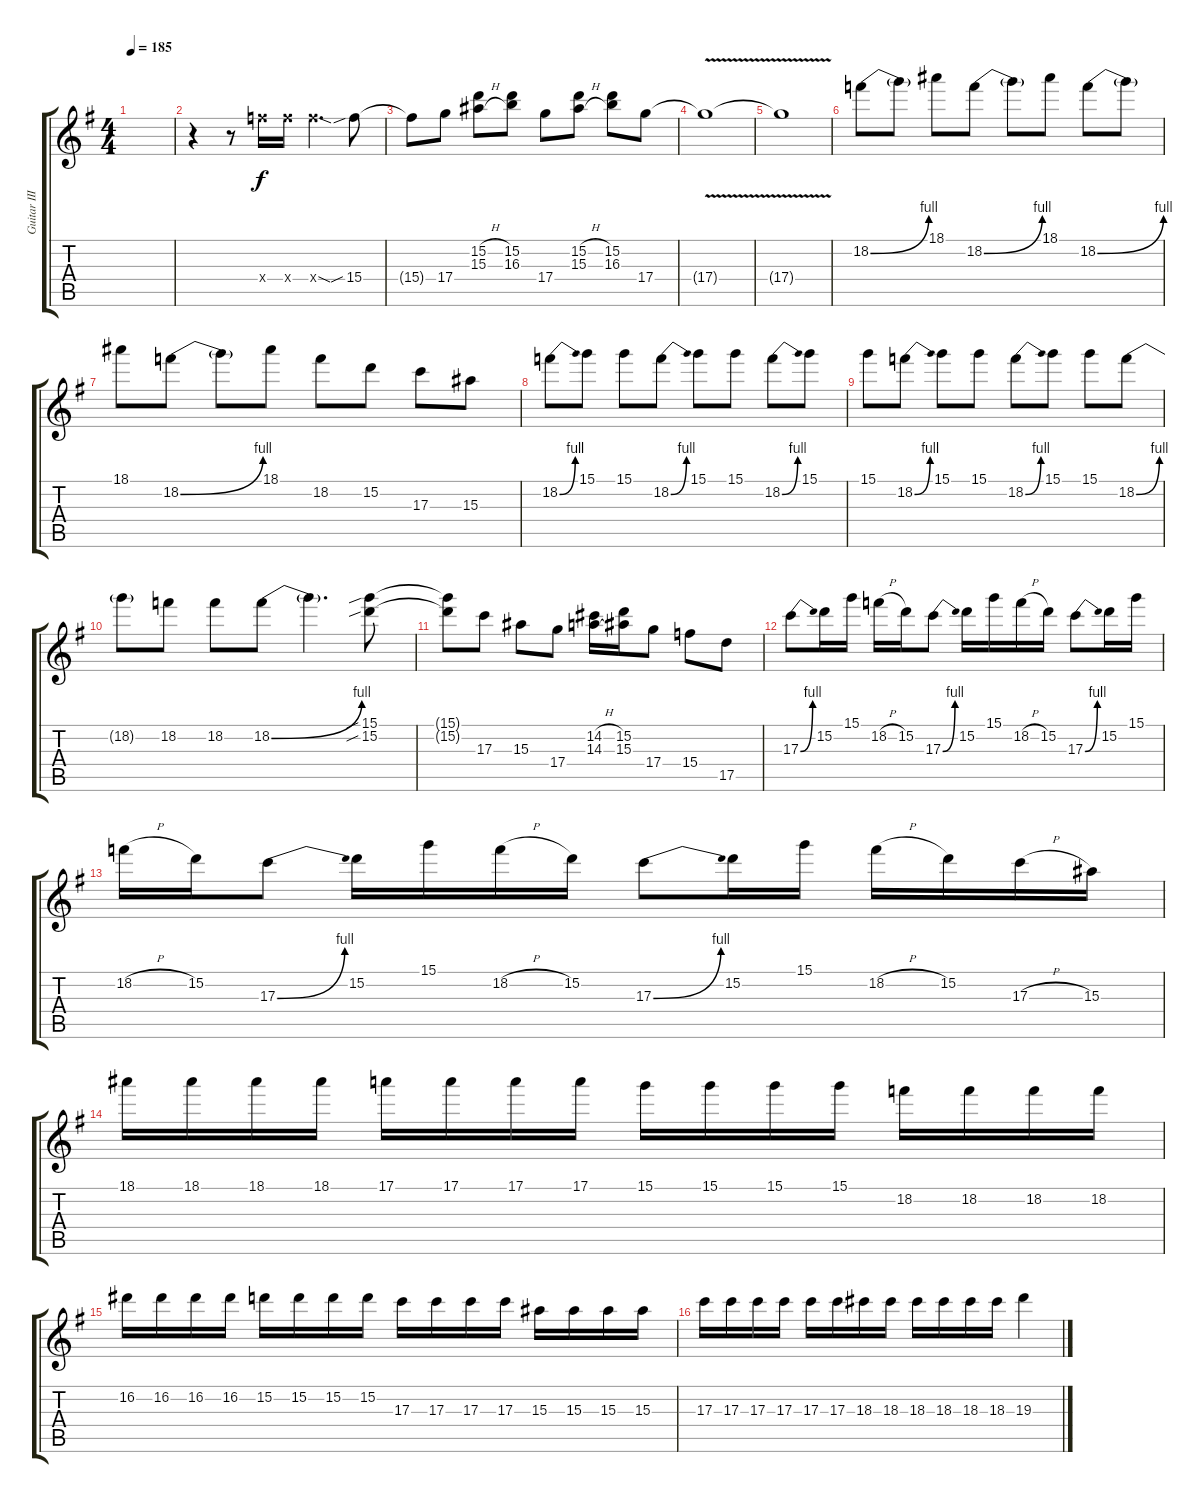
\track ("Guitar III" "Guitar III") {instrument distortionguitar}
\staff {score tabs}
\tuning (E4 B3 G3 D3 A2 E2) {hide}
\ts (4 4)
\tempo 185
\clef g2
\ks g
|
r.4 r.8 15.4{x}.16{volume 16 balance 8} 15.4{x}.16 15.4{sod x}.4{d} 15.4{sib}.8 |
15.4{t}.8 17.4.8 (15.2{h} 15.3{h}).8 (15.2 16.3).8 17.4.8 (15.2{h} 15.3{h}).8 (15.2 16.3).8 17.4.8 |
17.4{v t}.1 |
17.4{v t}.1 |
18.2{be (bend 0 0 60 4)}.8 18.2{t}.8 18.1.8 18.2{be (bend 0 0 60 4)}.8 18.2{t}.8 18.1.8 18.2{be (bend 0 0 60 4)}.8 18.2{t}.8 |
18.1.8 18.2{be (bend 0 0 60 4)}.8 18.2{t}.8 18.1.8 18.2.8 15.2.8 17.3.8 15.3.8 |
18.2{be (bend 0 0 60 4)}.8 15.1.8 15.1.8 18.2{be (bend 0 0 60 4)}.8 15.1.8 15.1.8 18.2{be (bend 0 0 60 4)}.8 15.1.8 |
15.1.8 18.2{be (bend 0 0 60 4)}.8 15.1.8 15.1.8 18.2{be (bend 0 0 60 4)}.8 15.1.8 15.1.8 18.2{be (bend 0 0 60 4)}.8 |
18.2{t}.8 18.2.8 18.2.8 18.2{be (bend 0 0 60 4)}.8 18.2{t}.4{d} (15.1{sib} 15.2{sib}).8 |
(15.1{t} 15.2{t}).8 17.3.8 15.3.8 17.4.8 (14.2{h} 14.3{h}).16 (15.2 15.3).16 17.4.8 15.4.8 17.5.8 |
17.3{be (bend 0 0 60 4)}.8 15.2.16 15.1.16 18.2{h}.16 15.2.16 17.3{be (bend 0 0 60 4)}.8 15.2.16 15.1.16 18.2{h}.16 15.2.16 17.3{be (bend 0 0 60 4)}.8 15.2.16 15.1.16 |
18.2{h}.16 15.2.16 17.3{be (bend 0 0 60 4)}.8 15.2.16 15.1.16 18.2{h}.16 15.2.16 17.3{be (bend 0 0 60 4)}.8 15.2.16 15.1.16 18.2{h}.16 15.2.16 17.3{h}.16 15.3.16 |
18.1.16 18.1.16 18.1.16 18.1.16 17.1.16 17.1.16 17.1.16 17.1.16 15.1.16 15.1.16 15.1.16 15.1.16 18.2.16 18.2.16 18.2.16 18.2.16 |
16.2.16 16.2.16 16.2.16 16.2.16 15.2.16 15.2.16 15.2.16 15.2.16 17.3.16 17.3.16 17.3.16 17.3.16 15.3.16 15.3.16 15.3.16 15.3.16 |
17.3.16 17.3.16 17.3.16 17.3.16 17.3.16 17.3.16 18.3.16 18.3.16 18.3.16 18.3.16 18.3.16 18.3.16 19.3.4
